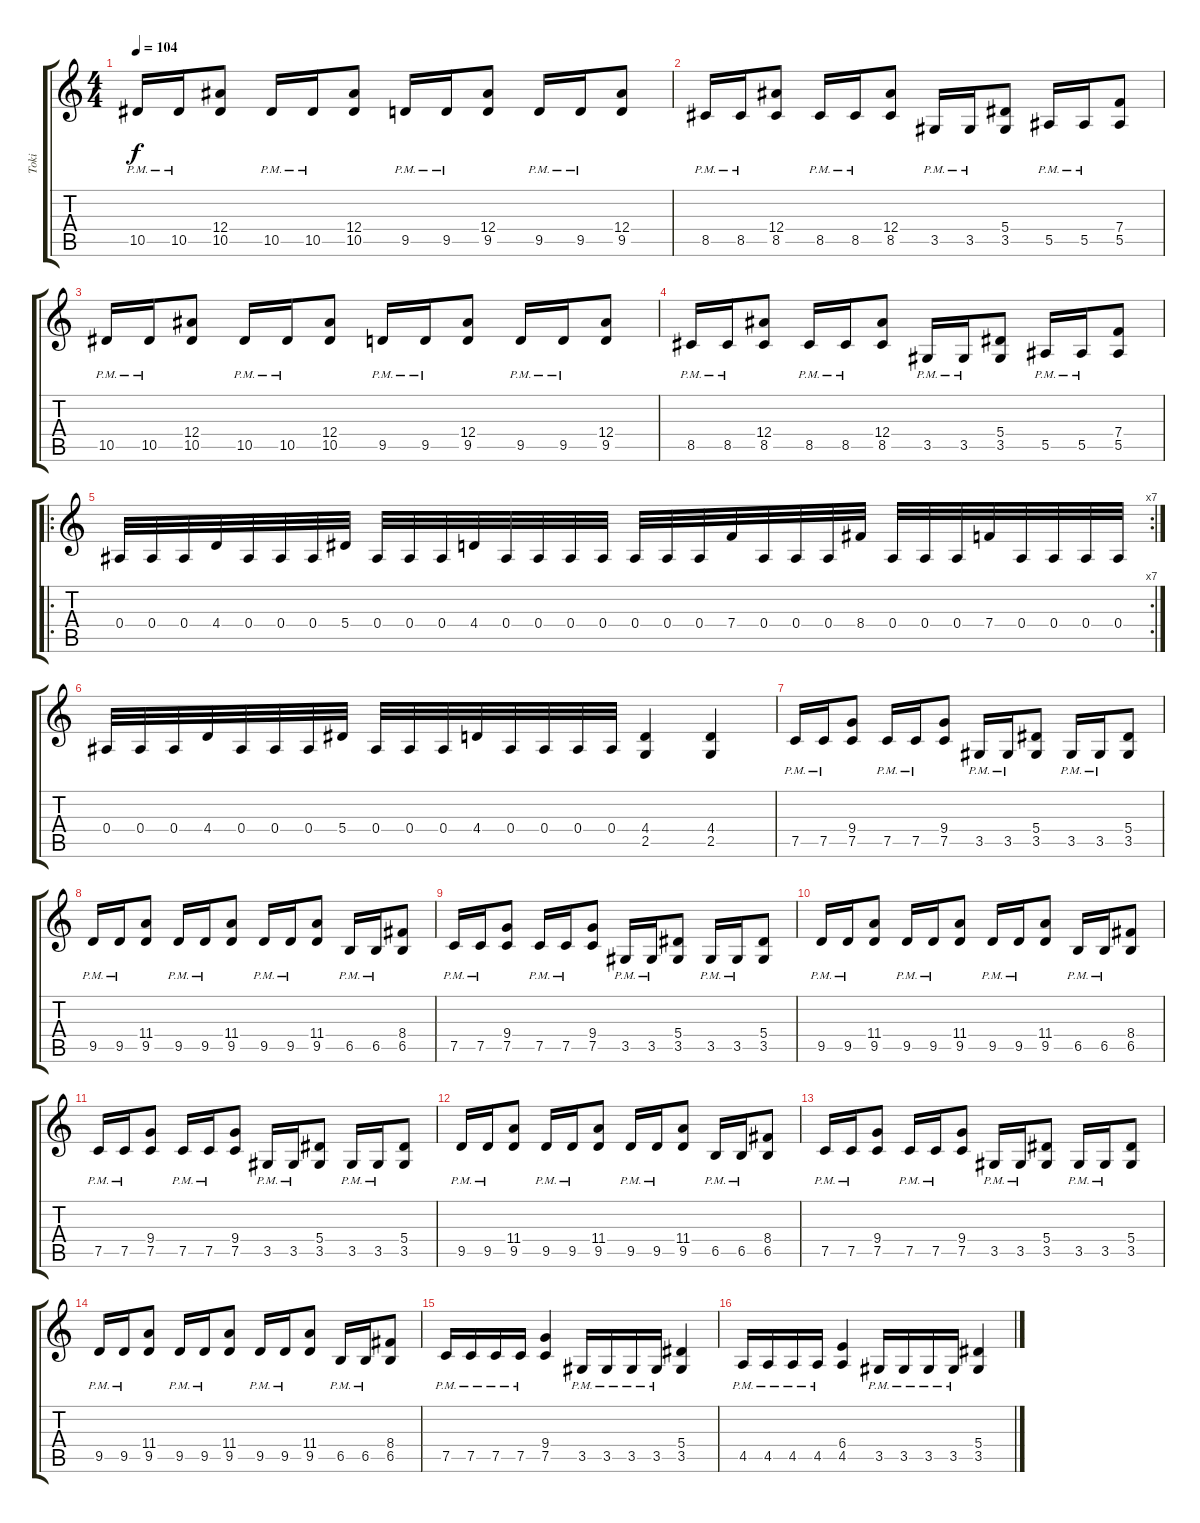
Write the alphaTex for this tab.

\track ("Toki" "Toki") {instrument distortionguitar}
\staff {score tabs}
\tuning (C4 G3 Eb3 Bb2 F2 C2) {hide}
\ts (4 4)
\tempo 104
\clef g2
\ks c
10.5{pm}.16{dy f} 10.5{pm}.16 (12.4 10.5).8 10.5{pm}.16 10.5{pm}.16 (12.4 10.5).8 9.5{pm}.16 9.5{pm}.16 (12.4 9.5).8 9.5{pm}.16 9.5{pm}.16 (12.4 9.5).8 |
8.5{pm}.16 8.5{pm}.16 (12.4 8.5).8 8.5{pm}.16 8.5{pm}.16 (12.4 8.5).8 3.5{pm}.16 3.5{pm}.16 (5.4 3.5).8 5.5{pm}.16 5.5{pm}.16 (7.4 5.5).8 |
10.5{pm}.16 10.5{pm}.16 (12.4 10.5).8 10.5{pm}.16 10.5{pm}.16 (12.4 10.5).8 9.5{pm}.16 9.5{pm}.16 (12.4 9.5).8 9.5{pm}.16 9.5{pm}.16 (12.4 9.5).8 |
8.5{pm}.16 8.5{pm}.16 (12.4 8.5).8 8.5{pm}.16 8.5{pm}.16 (12.4 8.5).8 3.5{pm}.16 3.5{pm}.16 (5.4 3.5).8 5.5{pm}.16 5.5{pm}.16 (7.4 5.5).8 |
\ro
\rc 7
0.4.32 0.4.32 0.4.32 4.4.32 0.4.32 0.4.32 0.4.32 5.4.32 0.4.32 0.4.32 0.4.32 4.4.32 0.4.32 0.4.32 0.4.32 0.4.32 0.4.32 0.4.32 0.4.32 7.4.32 0.4.32 0.4.32 0.4.32 8.4.32 0.4.32 0.4.32 0.4.32 7.4.32 0.4.32 0.4.32 0.4.32 0.4.32 |
0.4.32 0.4.32 0.4.32 4.4.32 0.4.32 0.4.32 0.4.32 5.4.32 0.4.32 0.4.32 0.4.32 4.4.32 0.4.32 0.4.32 0.4.32 0.4.32 (4.4 2.5).4 (4.4 2.5).4 |
7.5{pm}.16 7.5{pm}.16 (9.4 7.5).8 7.5{pm}.16 7.5{pm}.16 (9.4 7.5).8 3.5{pm}.16 3.5{pm}.16 (5.4 3.5).8 3.5{pm}.16 3.5{pm}.16 (5.4 3.5).8 |
9.5{pm}.16 9.5{pm}.16 (11.4 9.5).8 9.5{pm}.16 9.5{pm}.16 (11.4 9.5).8 9.5{pm}.16 9.5{pm}.16 (11.4 9.5).8 6.5{pm}.16 6.5{pm}.16 (8.4 6.5).8 |
7.5{pm}.16 7.5{pm}.16 (9.4 7.5).8 7.5{pm}.16 7.5{pm}.16 (9.4 7.5).8 3.5{pm}.16 3.5{pm}.16 (5.4 3.5).8 3.5{pm}.16 3.5{pm}.16 (5.4 3.5).8 |
9.5{pm}.16 9.5{pm}.16 (11.4 9.5).8 9.5{pm}.16 9.5{pm}.16 (11.4 9.5).8 9.5{pm}.16 9.5{pm}.16 (11.4 9.5).8 6.5{pm}.16 6.5{pm}.16 (8.4 6.5).8 |
7.5{pm}.16 7.5{pm}.16 (9.4 7.5).8 7.5{pm}.16 7.5{pm}.16 (9.4 7.5).8 3.5{pm}.16 3.5{pm}.16 (5.4 3.5).8 3.5{pm}.16 3.5{pm}.16 (5.4 3.5).8 |
9.5{pm}.16 9.5{pm}.16 (11.4 9.5).8 9.5{pm}.16 9.5{pm}.16 (11.4 9.5).8 9.5{pm}.16 9.5{pm}.16 (11.4 9.5).8 6.5{pm}.16 6.5{pm}.16 (8.4 6.5).8 |
7.5{pm}.16 7.5{pm}.16 (9.4 7.5).8 7.5{pm}.16 7.5{pm}.16 (9.4 7.5).8 3.5{pm}.16 3.5{pm}.16 (5.4 3.5).8 3.5{pm}.16 3.5{pm}.16 (5.4 3.5).8 |
9.5{pm}.16 9.5{pm}.16 (11.4 9.5).8 9.5{pm}.16 9.5{pm}.16 (11.4 9.5).8 9.5{pm}.16 9.5{pm}.16 (11.4 9.5).8 6.5{pm}.16 6.5{pm}.16 (8.4 6.5).8 |
7.5{pm}.16 7.5{pm}.16 7.5{pm}.16 7.5{pm}.16 (9.4 7.5).4 3.5{pm}.16 3.5{pm}.16 3.5{pm}.16 3.5{pm}.16 (5.4 3.5).4 |
4.5{pm}.16 4.5{pm}.16 4.5{pm}.16 4.5{pm}.16 (6.4 4.5).4 3.5{pm}.16 3.5{pm}.16 3.5{pm}.16 3.5{pm}.16 (5.4 3.5).4
